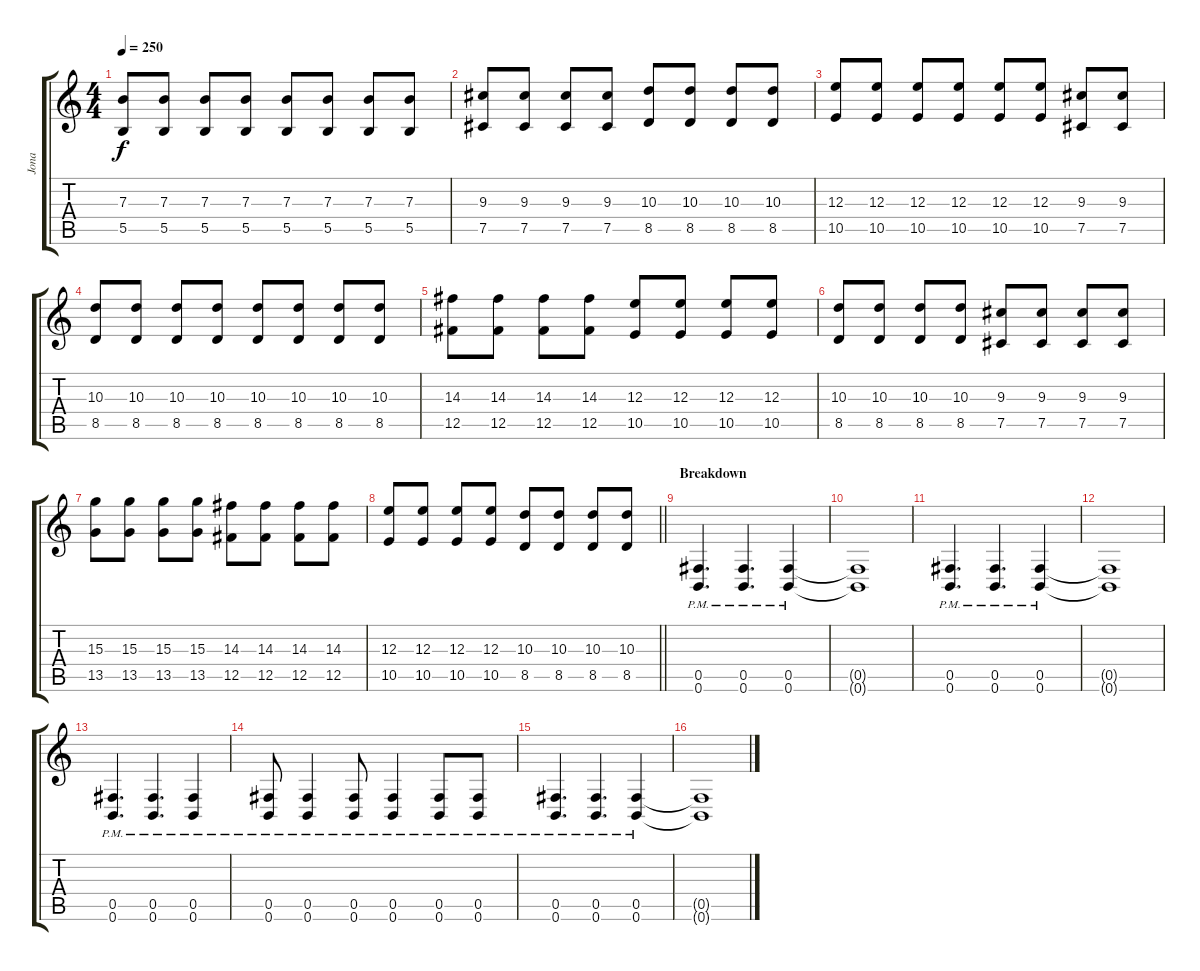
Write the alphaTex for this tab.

\track ("Jona" "Jona") {instrument distortionguitar}
\staff {score tabs}
\tuning (Db4 Ab3 E3 B2 Gb2 B1) {hide}
\ts (4 4)
\tempo 250
\clef g2
\ks c
(7.3 5.5).8{dy f} (7.3 5.5).8 (7.3 5.5).8 (7.3 5.5).8 (7.3 5.5).8 (7.3 5.5).8 (7.3 5.5).8 (7.3 5.5).8 |
(9.3 7.5).8 (9.3 7.5).8 (9.3 7.5).8 (9.3 7.5).8 (10.3 8.5).8 (10.3 8.5).8 (10.3 8.5).8 (10.3 8.5).8 |
(12.3 10.5).8 (12.3 10.5).8 (12.3 10.5).8 (12.3 10.5).8 (12.3 10.5).8 (12.3 10.5).8 (9.3 7.5).8 (9.3 7.5).8 |
(10.3 8.5).8 (10.3 8.5).8 (10.3 8.5).8 (10.3 8.5).8 (10.3 8.5).8 (10.3 8.5).8 (10.3 8.5).8 (10.3 8.5).8 |
(14.3 12.5).8 (14.3 12.5).8 (14.3 12.5).8 (14.3 12.5).8 (12.3 10.5).8 (12.3 10.5).8 (12.3 10.5).8 (12.3 10.5).8 |
(10.3 8.5).8 (10.3 8.5).8 (10.3 8.5).8 (10.3 8.5).8 (9.3 7.5).8 (9.3 7.5).8 (9.3 7.5).8 (9.3 7.5).8 |
(15.3 13.5).8 (15.3 13.5).8 (15.3 13.5).8 (15.3 13.5).8 (14.3 12.5).8 (14.3 12.5).8 (14.3 12.5).8 (14.3 12.5).8 |
\barLineRight lightlight
(12.3 10.5).8 (12.3 10.5).8 (12.3 10.5).8 (12.3 10.5).8 (10.3 8.5).8 (10.3 8.5).8 (10.3 8.5).8 (10.3 8.5).8 |
\section ("" "Breakdown")
(0.5{pm} 0.6{pm}).4{d} (0.5{pm} 0.6{pm}).4{d} (0.5{pm} 0.6{pm}).4 |
(0.5{t} 0.6{t}).1 |
(0.5{pm} 0.6{pm}).4{d} (0.5{pm} 0.6{pm}).4{d} (0.5{pm} 0.6{pm}).4 |
(0.5{t} 0.6{t}).1 |
(0.5{pm} 0.6{pm}).4{d} (0.5{pm} 0.6{pm}).4{d} (0.5{pm} 0.6{pm}).4 |
(0.5{pm} 0.6{pm}).8 (0.5{pm} 0.6{pm}).4 (0.5{pm} 0.6{pm}).8 (0.5{pm} 0.6{pm}).4 (0.5{pm} 0.6{pm}).8 (0.5{pm} 0.6{pm}).8 |
(0.5{pm} 0.6{pm}).4{d} (0.5{pm} 0.6{pm}).4{d} (0.5{pm} 0.6{pm}).4 |
(0.5{t} 0.6{t}).1
